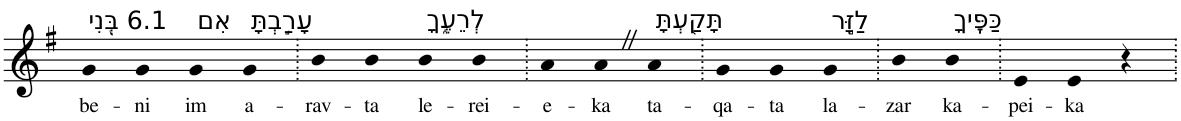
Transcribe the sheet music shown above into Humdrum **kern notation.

**kern	**text
*part1	*part1
*staff1	*staff1
*I"Piano	*
*I'Pno	*
*clefG2	*
*k[f#]	*
*G:	*
=1	=1
!LO:TX:a:t=6.1 בְּ֭נִי	!
!	!LO:LY:b
4g	be-
!	!LO:LY:b
4g	-ni
!LO:TX:a:t=אִם	!
!	!LO:LY:b
4g	im
!LO:TX:a:t=עָרַ֣בְתָּ	!
!	!LO:LY:b
4g	a-
=2.	=2.
!	!LO:LY:b
4b	-rav-
!	!LO:LY:b
4b	-ta
!LO:TX:a:t=לְרֵעֶ֑ךָ	!
!	!LO:LY:b
4b	le-
!	!LO:LY:b
4b	-rei-
=3.	=3.
!	!LO:LY:b
4a	-e-
!	!LO:LY:b
4aZ	-ka
!LO:TX:a:t=תָּקַ֖עְתָּ	!
!	!LO:LY:b
4a	ta-
=4.	=4.
!	!LO:LY:b
4g	-qa-
!	!LO:LY:b
4g	-ta
!LO:TX:a:t=לַזָּ֣ר	!
!	!LO:LY:b
4g	la-
=5.	=5.
!	!LO:LY:b
4b	-zar
!LO:TX:a:t=כַּפֶּֽיךָ	!
!	!LO:LY:b
4b	ka-
=6.	=6.
!	!LO:LY:b
4e	-pei-
!	!LO:LY:b
4e	-ka
4r	.
=.	=.
*-	*-
